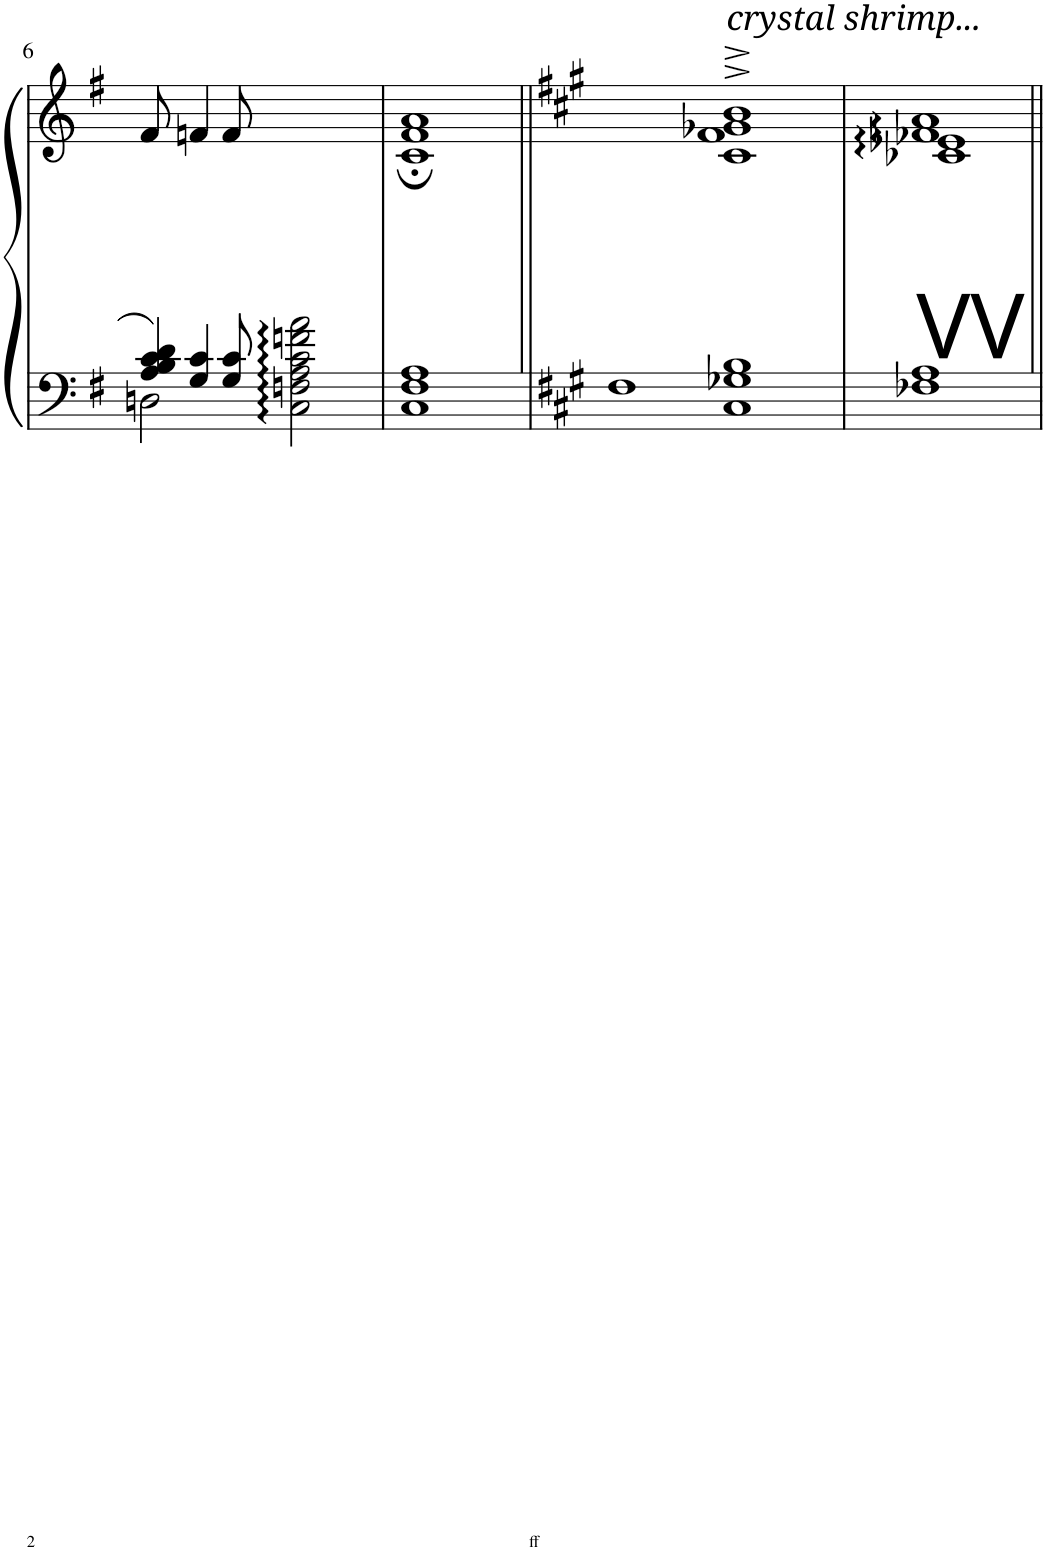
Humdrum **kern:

**kern	**kern
*part1	*part1
*staff2	*staff1
*I"Piano	*
*I'Pno	*
!!LO:PB:g=z
*clefF4	*clefG2
*k[f#]	*k[f#]
=6	=6
*^	*^
*	*^	*	*^
*	*	*^	*	*	*
4A/ 4B/ 4c/ 4d/	8ryy	4.ryy	2Dn\	4.ryy	4ryy	8f#/
.	4G/ 4c/	.	.	.	.	4fn/
8G/ 8c/	.	.	.	.	8f/	.
2ryy	2ryy	2C\ 2Fn\ 2A\ 2c\ 2fn\ 2a\	.	2ryy	2ryy	2ryy
.	.	.	2ryy	.	.	.
8ryy	8ryy	8ryy	.	8ryy	8ryy	8ryy
*	*v	*v	*v	*	*	*
*	*	*	*v	*v
=7	=7	=7	=7
1C	1F#; 1A;	1f# 1a	1c
*v	*v	*	*
*	*v	*v
=8||	=8||
*k[f#c#g#]	*k[f#c#g#]
*^	*^
*	*^	*	*^
*	*	*	*	*	*^
1F#	1ryy	1ryy	1ryy	1ryy	1ryy	1ryy
!	!	!	!LO:TX:a:i:t=crystal shrimp...	!	!	!
1G-X 1B	1ryy	1C#	1f#	1c#^^	1b	1g-X
=9	=9	=9	=9	=9	=9	=9
!	!	!	!LO:TX:b:t=VV	!	!	!
*v	*v	*v	*	*	*	*
*	*	*	*v	*v
1F-X 1A	1a	1f-X:	1c-X 1e-X
*	*v	*v	*v
=||	=||
*-	*-
